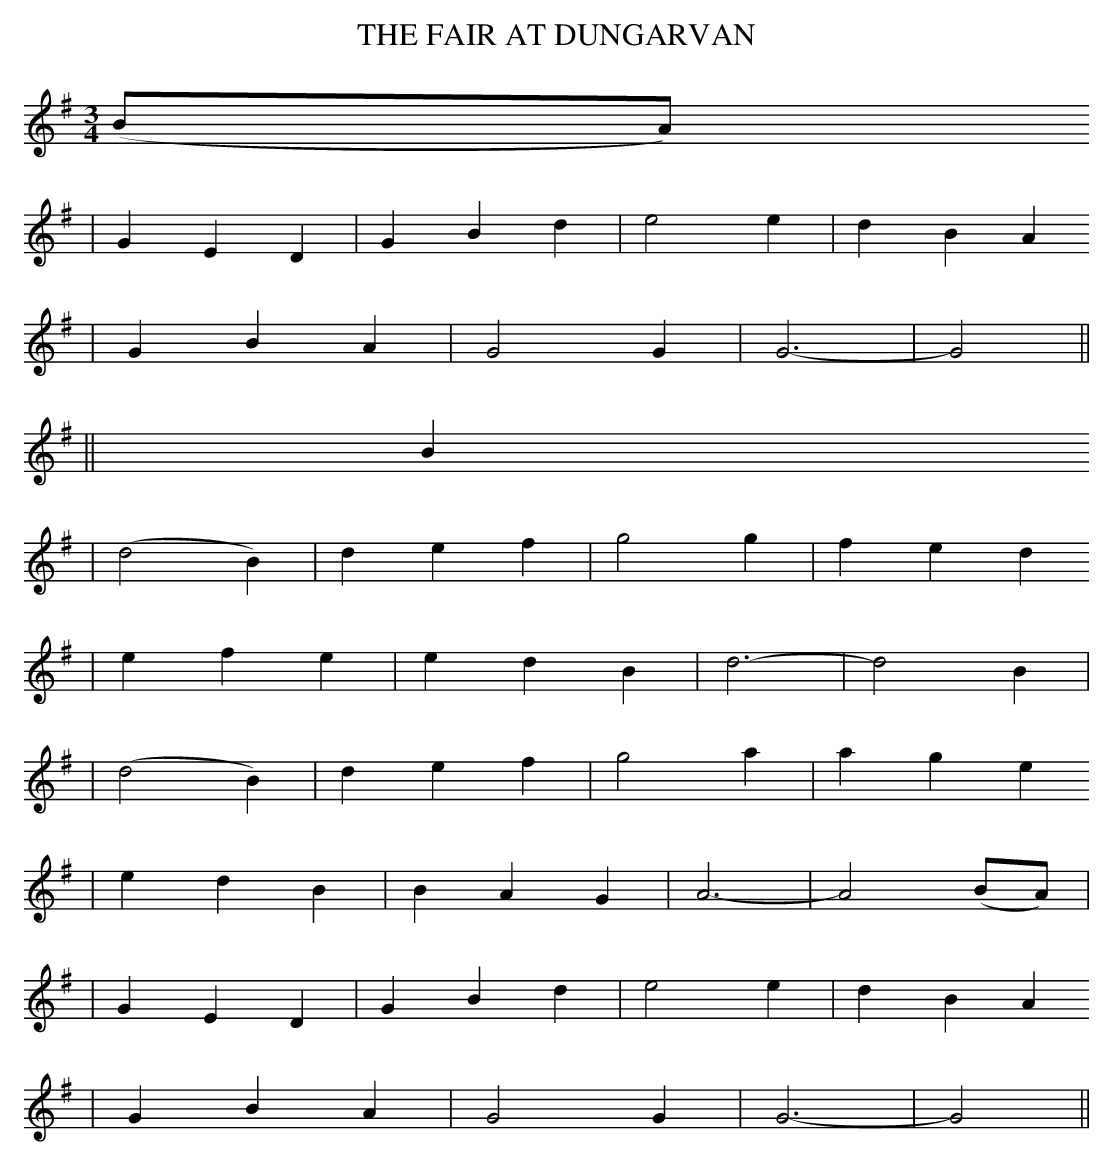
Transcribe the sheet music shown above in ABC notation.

X:1
T: THE FAIR AT DUNGARVAN
M: 3/4
L: 1/4
K: G
(B/A/)
| GED | GBd | e2e | dBA
| GBA | G2G | G3- | G2 ||
|| B
| (d2B) | def | g2g | fed
| efe | edB | d3- | d2B |
| (d2B) | def | g2a | age
| edB | BAG | A3- | A2(B/A/) |
| GED | GBd | e2e | dBA
| GBA | G2G | G3- | G2 ||
